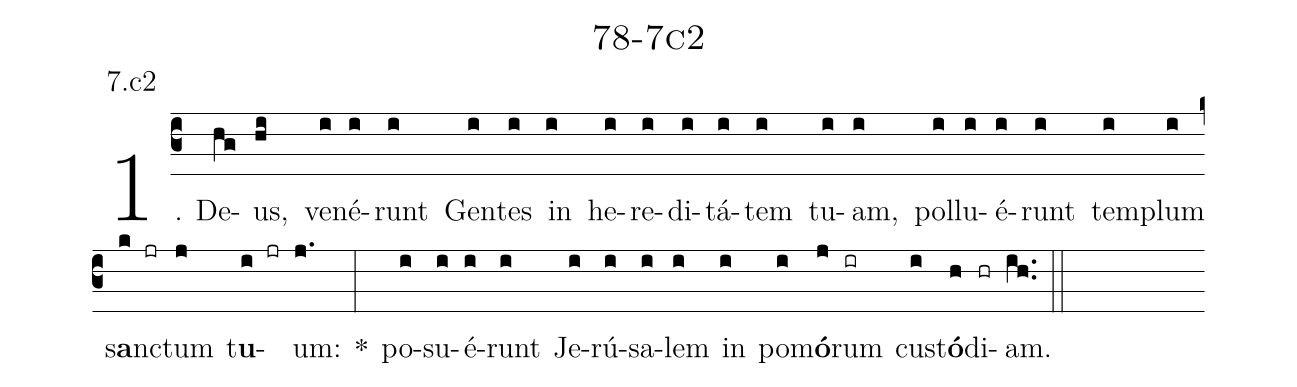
name: 78-7c2;
annotation: 7.c2;
%%
(c3)1. De(hg)us,(hi) ve(i)né(i)runt(i) Gen(i)tes(i) in(i) he(i)re(i)di(i)tá(i)tem(i) tu(i)am,(i) pol(i)lu(i)é(i)runt(i) tem(i)plum(i) s<b>a</b>nc(k jr)tum(j) t<b>u</b>(i jr)um:(j.) *(:) po(i)su(i)é(i)runt(i) Je(i)rú(i)sa(i)lem(i) in(i) po(i)m<b>ó</b>(j)rum(ir) cus(i)t<b>ó</b>(h)di(hr)am.(ih..) (::)
